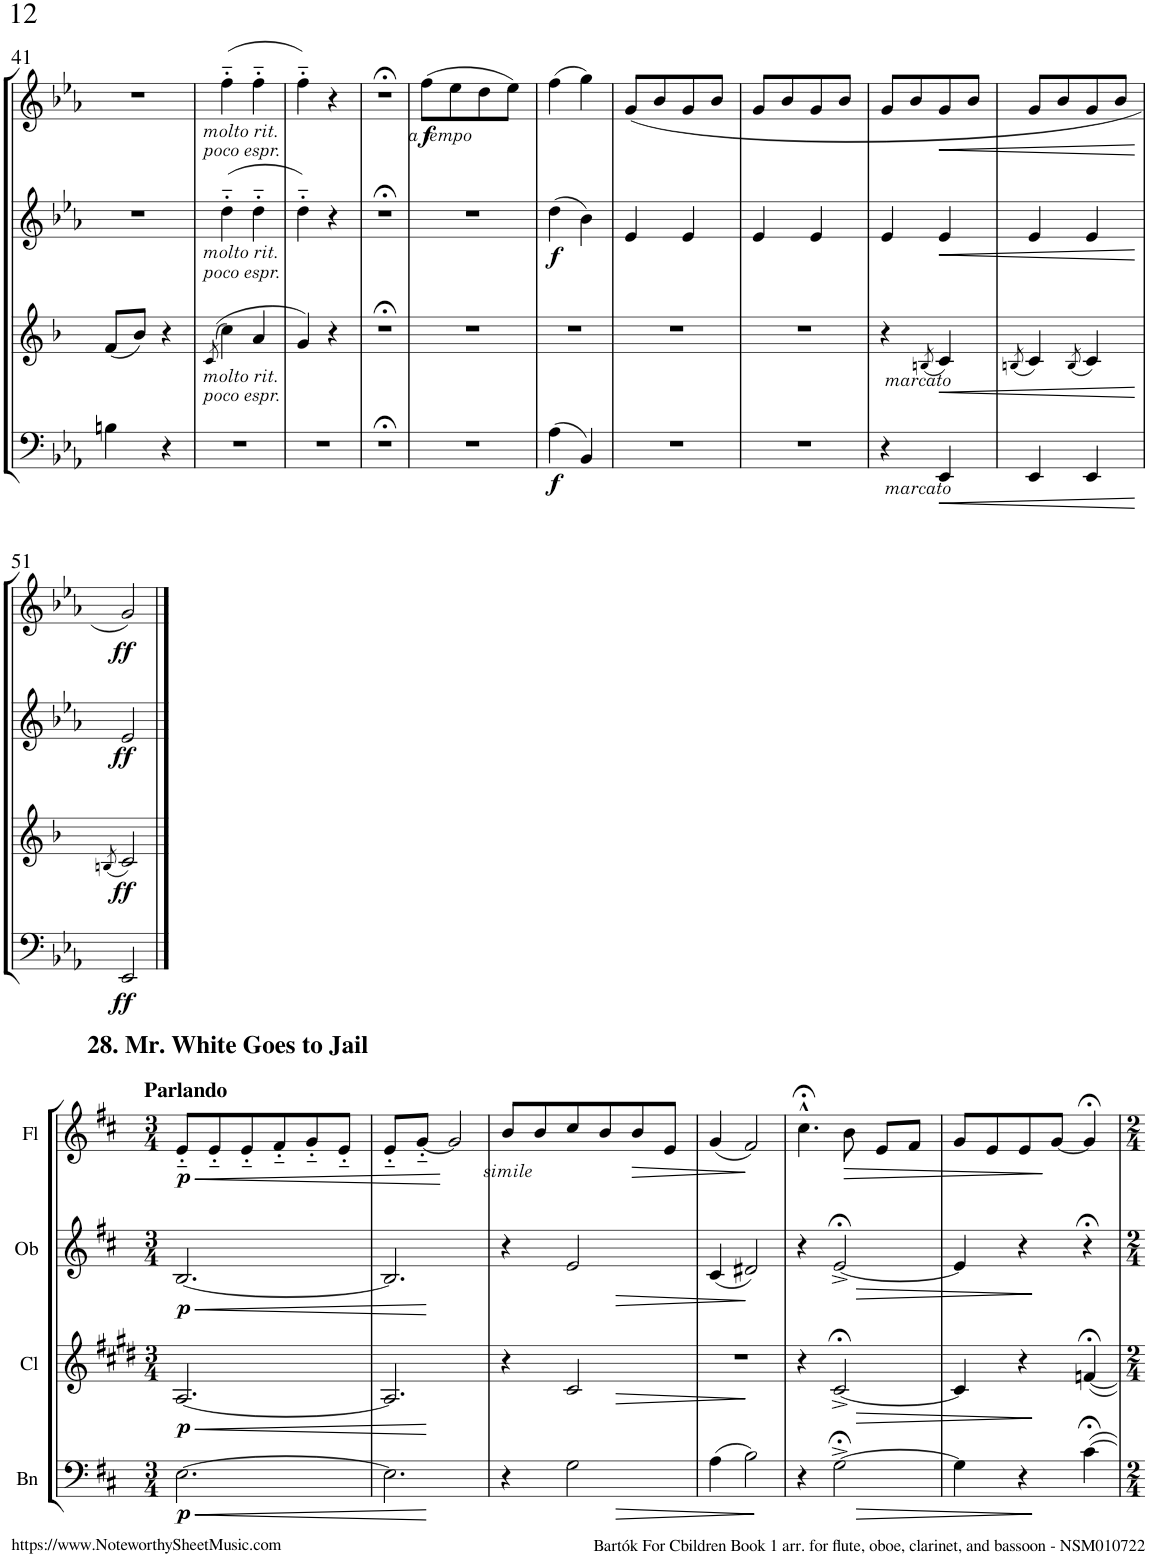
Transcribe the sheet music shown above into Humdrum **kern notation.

**kern	**dynam	**kern	**dynam	**kern	**dynam	**kern	**dynam
*part4	*part4	*part3	*part3	*part2	*part2	*part1	*part1
*staff4	*staff4	*staff3	*staff3	*staff2	*staff2	*staff1	*staff1
*I"Bn	*	*I"Cl	*	*I"Ob	*	*I"Fl	*
*	*	*I'Cl	*	*I'Ob	*	*I'Fl	*
!!LO:PB:g=z
*clefF4	*	*clefG2	*	*clefG2	*	*clefG2	*
*	*	*Trd1c2	*	*	*	*	*
*k[b-e-a-]	*	*k[b-]	*	*k[b-e-a-]	*	*k[b-e-a-]	*
*M2/4	*	*M2/4	*	*M2/4	*	*M2/4	*
=41	=41	=41	=41	=41	=41	=41	=41
4Bn\	.	(8f/L	.	2r	.	2r	.
.	.	8b-/J)	.	.	.	.	.
4r	.	4r	.	.	.	.	.
=42	=42	=42	=42	=42	=42	=42	=42
.	.	(>(8qc/	.	.	.	.	.
!	!	!	!LO:DY:b	!	!LO:DY:b	!	!LO:DY:b
2r	.	4cc\)	other-dynamics	(4dd'~\	other-dynamics	(4ff'~\	other-dynamics
.	.	4a/	.	4dd'~\	.	4ff'~\	.
=43	=43	=43	=43	=43	=43	=43	=43
2r	.	4g/)	.	4dd'~\)	.	4ff'~\)	.
.	.	4r	.	4r	.	4r	.
=44	=44	=44	=44	=44	=44	=44	=44
2r;<	.	2r;<	.	2r;<	.	2r;<	.
=45	=45	=45	=45	=45	=45	=45	=45
!	!	!	!	!	!	!	!LO:DY:b
!	!	!	!	!	!	!	!LO:DY:n=1:b
2r	.	2r	.	2r	.	(8ff\L	other-dynamics f
.	.	.	.	.	.	8ee-\	.
.	.	.	.	.	.	8dd\	.
.	.	.	.	.	.	8ee-\J)	.
=46	=46	=46	=46	=46	=46	=46	=46
!	!LO:DY:b	!	!	!	!LO:DY:b	!	!
(4A-\	f	2r	.	(4dd\	f	(4ff\	.
4BB-/)	.	.	.	4b-\)	.	4gg\)	.
=47	=47	=47	=47	=47	=47	=47	=47
2r	.	2r	.	4e-/	.	(<8g/L	.
.	.	.	.	.	.	8b-/	.
.	.	.	.	4e-/	.	8g/	.
.	.	.	.	.	.	8b-/J	.
=48	=48	=48	=48	=48	=48	=48	=48
2r	.	2r	.	4e-/	.	8g/L	.
.	.	.	.	.	.	8b-/	.
.	.	.	.	4e-/	.	8g/	.
.	.	.	.	.	.	8b-/J	.
=49	=49	=49	=49	=49	=49	=49	=49
4r	.	4r	.	4e-/	.	8g/L	.
.	.	.	.	.	.	8b-/	.
.	.	(8qBn/	.	.	.	.	.
!	!LO:HP:b	!	!	!	!LO:HP:b	!	!LO:HP:b
!	!LO:DY:n=1:b	!	!LO:DY:b	!	!	!	!
4EE-/	< other-dynamics	4c/)	other-dynamics	4e-/	<	8g/	<
.	.	.	.	.	.	8b-/J	.
=50	=50	=50	=50	=50	=50	=50	=50
.	.	(8qBn/	.	.	.	.	.
4EE-/	.	4c/)	.	4e-/	.	8g/L	.
.	.	.	.	.	.	8b-/	.
.	.	(8qB/	.	.	.	.	.
4EE-/	.	4c/)	.	4e-/	.	8g/	.
.	.	.	.	.	.	8b-/J	.
.	.	.	.	.	.	.	[
!!LO:LB:g=z
=51	=51	=51	=51	=51	=51	=51	=51
.	.	(8qBn/	.	.	.	.	.
!	!LO:DY:b	!	!LO:DY:b	!	!LO:DY:b	!	!LO:DY:b
2EE-/	ff	2c/)	ff	2e-/	ff	2g/)	ff
!!LO:LB:g=z
==1	==1	==1	==1	==1	==1	==1	==1
*k[f#c#]	*	*k[f#c#g#d#]	*	*k[f#c#]	*	*k[f#c#]	*
*M3/4	*	*M3/4	*	*M3/4	*	*M3/4	*
!	!	!	!	!	!	!LO:TX:a:B:t=Parlando	!
!	!	!	!	!	!	!LO:TX:a:B:t=28. Mr. White Goes to Jail	!
!	!LO:HP:b	!	!LO:HP:b	!	!LO:HP:b	!	!LO:HP:b
!	!LO:DY:n=1:b	!	!LO:DY:n=1:b	!	!LO:DY:n=1:b	!	!LO:DY:n=1:b
[2.E\	< p	[2.A/	< p	[2.B/	< p	8e'~/L	< p
.	.	.	.	.	.	8e'~/	.
.	.	.	.	.	.	8e'~/	.
.	.	.	.	.	.	8f#'~/	.
.	.	.	.	.	.	8g'~/	.
.	.	.	.	.	.	8e'~/J	.
=2	=2	=2	=2	=2	=2	=2	=2
2.E\]	.	2.A/]	.	2.B/]	.	8e'~/L	.
.	.	.	.	.	.	[8g'~/J	.
.	.	.	.	.	.	2g/]	[
.	[	.	.	.	[	.	.
=3	=3	=3	=3	=3	=3	=3	=3
!	!	!	!	!	!	!	!LO:DY:b
4r	.	4r	.	4r	.	8b/L	other-dynamics
.	.	.	.	.	.	8b/	.
!	!LO:HP:b	!	!LO:HP:b	!	!LO:HP:b	!	!
2G\	>	2c#/	>	2e/	>	8cc#/	.
.	.	.	.	.	.	8b/	.
!	!	!	!	!	!	!	!LO:HP:b
.	.	.	.	.	.	8b/	>
.	.	.	.	.	.	8e/J	.
.	[	.	[	.	[	.	.
=4	=4	=4	=4	=4	=4	=4	=4
(4A\	.	2.r	.	(4c#/	.	(4g/	.
2B\)	.	.	.	2d#X/)	.	2f#/)	]
=5	=5	=5	=5	=5	=5	=5	=5
4r	.	4r	.	4r	.	4.cc#;<^^\	.
[2G;<^\	.	[2c#;<^/	.	[2e;<^/	.	.	.
!	!	!	!	!	!	!	!LO:HP:b
.	.	.	.	.	.	8b\	>
.	.	.	.	.	.	8e/L	.
.	.	.	.	.	.	8f#/J	.
=6	=6	=6	=6	=6	=6	=6	=6
4G\]	.	4c#/]	.	4e/]	.	8g/L	.
.	.	.	.	.	.	8e/	.
4r	]	4r	]	4r	]	8e/	.
.	.	.	.	.	.	[8g/J	]
[4c#;<\	.	[4fn;</	.	4r;<	.	4g;</]	.
=	=	=	=	=	=	=	=
*-	*-	*-	*-	*-	*-	*-	*-
